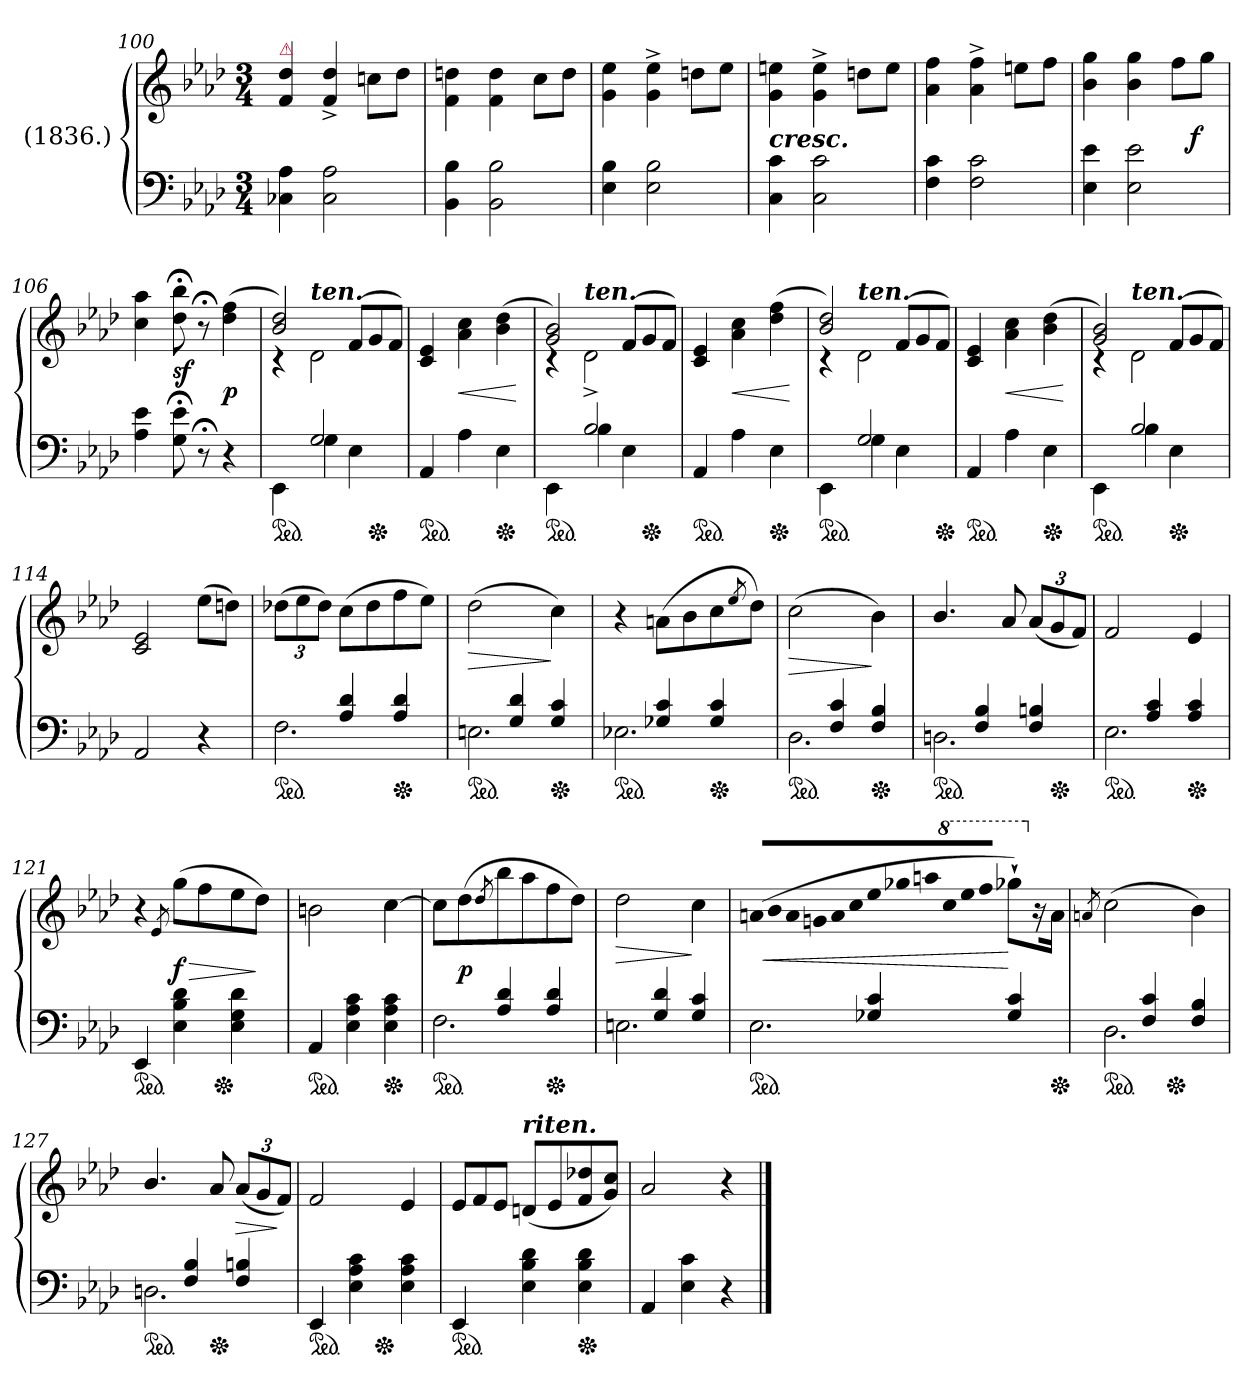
**kern	**kern	**dynam
*part1	*part1	*part1
*staff2	*staff1	*staff1/2
*I"(1836.)	*	*
*clefF4	*clefG2	*
*k[b-e-a-d-]	*k[b-e-a-d-]	*
*M3/4	*M3/4	*
=100	=100	=100
!	!LO:TX:a:Bi:color=crimson:t=⚠	!
4C-X 4A-	4f 4dd-	.
2C- 2A-	4f^< 4dd-^<	.
.	8ccnL	.
.	8dd-J	.
=101	=101	=101
4BB- 4B-	4f\ 4ddn\	.
2BB- 2B-	4f\ 4dd\	.
.	8ccL	.
.	8ddJ	.
=102	=102	=102
4E- 4B-	4g 4ee-	.
2E- 2B-	4g^< 4ee-^<	.
.	8ddnL	.
.	8ee-J	.
=103	=103	=103
!	!LO:TX:c:Bi:t=cresc.	!
4C 4c	4g 4een	.
2C 2c	4g^< 4ee^<	.
.	8ddnL	.
.	8eeJ	.
=104	=104	=104
4F 4c	4a- 4ff	.
2F 2c	4a-^< 4ff^<	.
.	8eenL	.
.	8ffJ	.
=105	=105	=105
4E- 4e-	4b- 4gg	.
2E- 2e-	4b- 4gg	.
.	8ffL	.
!	!	!LO:DY:rj
.	8ggJ	f
=106	=106	=106
4A- 4e-	4cc 4aa-	.
8G;< 8e-;<	8dd-;< 8bb-;<	sf
8r;<	8r;<	.
4r	(>4dd- 4ff	p
=107	=107	=107
*^	*^	*
*ped	*	*	*	*
4rAyy	4EE-\	2b- 2dd-)	4rc	.
!	!	!	!LO:TX:a:Bi:t=ten.	!
2G	4G	.	2d-	.
*	*	*Xtuplet	*	*
.	4E-	(<12fL	.	.
*Xped	*	*	*	*
.	.	12g	.	.
.	.	12fJ)	.	.
*v	*v	*	*	*
*	*v	*v	*
=108	=108	=108
*ped	*	*
4AA-	4c 4e-	.
4A-	4a- 4cc	<
*Xped	*	*
4E-	(>4b- 4dd-	.
.	.	[
=109	=109	=109
*^	*^	*
*ped	*	*	*	*
4reyy	4EE-\	2g 2b-)	4rc	.
!	!	!	!LO:TX:a:Bi:t=ten.	!
2B-	4B-	.	2d-^<	.
.	4E-	(<12fL	.	.
*Xped	*	*	*	*
.	.	12g	.	.
.	.	12fJ)	.	.
*v	*v	*	*	*
*	*v	*v	*
=110	=110	=110
*ped	*	*
4AA-	4c 4e-	.
4A-	4a- 4cc	<
*Xped	*	*
4E-	(>4dd- 4ff	.
.	.	[
=111	=111	=111
*^	*^	*
*ped	*	*	*	*
4rAyy	4EE-\	2b- 2dd-)	4rc	.
!	!	!	!LO:TX:a:Bi:t=ten.	!
2G	4G	.	2d-	.
.	4E-	(<12fL	.	.
.	.	12g	.	.
*Xped	*	*	*	*
.	.	12fJ)	.	.
*v	*v	*	*	*
*	*v	*v	*
=112	=112	=112
*ped	*	*
4AA-	4c 4e-	.
4A-	4a- 4cc	<
*Xped	*	*
4E-	(>4b- 4dd-	.
.	.	[
=113	=113	=113
*^	*^	*
*ped	*	*	*	*
4rcyy	4EE-\	2g 2b-)	4rc	.
!	!	!	!LO:TX:a:Bi:t=ten.	!
2B-	4B-	.	2d-	.
*Xped	*	*	*	*
.	4E-	(<12fL	.	.
.	.	12g	.	.
.	.	12fJ)	.	.
*v	*v	*	*	*
*	*v	*v	*
=114	=114	=114
2AA-	2c 2e-	.
4r	(>8ee-L	.
.	8ddnJ)	.
=115	=115	=115
*^	*	*
*	*	*tuplet	*
*ped	*	*	*
4reyy	2.F	(>12dd-XL	.
.	.	12ee-	.
.	.	12dd-J)	.
4A- 4d-	.	(>8ccL	.
.	.	8dd-	.
*Xped	*	*	*
4A- 4d-	.	8ff	.
.	.	8ee-J)	.
=116	=116	=116	=116
*ped	*	*	*
4reyy	2.En	(>2dd-	>
4G 4d-	.	.	.
*Xped	*	*	*
4G 4c	.	4cc)	]
=117	=117	=117	=117
*ped	*	*	*
4rcyy	2.E-X	4r	.
4G-X 4c	.	(>8anL	.
.	.	8b-	.
*Xped	*	*	*
4G- 4c	.	8cc	.
.	.	8qee-/	.
.	.	8dd-J)	.
=118	=118	=118	=118
*ped	*	*	*
4reyy	2.D-	(>2cc	>
4F 4c	.	.	.
*Xped	*	*	*
4F 4B-	.	4b-)	]
=119	=119	=119	=119
*ped	*	*	*
4reyy	2.Dn	4.b-/	.
4F 4B-	.	.	.
.	.	8a-	.
4F 4Bn	.	(<12a-L	.
*Xped	*	*	*
.	.	12g	.
.	.	12fJ)	.
=120	=120	=120	=120
*ped	*	*	*
4reyy	2.E-	2f	.
4A- 4c	.	.	.
*Xped	*	*	*
4A- 4c	.	4e-	.
*v	*v	*	*
=121	=121	=121
*ped	*	*
*	*^	*
4EE-	4r	4..ryy	.
.	8qe-/	.	.
4E- 4B- 4d-	(>8ggL	.	> f
.	8ff	.	.
*Xped	*	*	*
.	.	4ryy	.
4E- 4G 4d-	8ee-	.	.
.	8dd-J)	.	]
.	.	16ryy	.
*	*v	*v	*
=122	=122	=122
*ped	*	*
4AA-	2bn	.
4E- 4A- 4c	.	.
*Xped	*	*
4E- 4A- 4c	[4cc	.
=123	=123	=123
*^	*	*
*ped	*	*	*
4rgyy	2.F	8ccL]	.
.	.	(>8dd-	p
.	.	8qdd-/	.
4A- 4d-	.	8bb-	.
.	.	8aa-	.
*Xped	*	*	*
4A- 4d-	.	8ff	.
.	.	8dd-J)	.
=124	=124	=124	=124
4rcyy	2.En	2dd-	>
4G 4d-	.	.	.
4G 4c	.	4cc	]
=125	=125	=125	=125
*	*	*Xtuplet	*
!	!	!LO:N:vis=8	!
*ped	*	*	*
4reyy	2.E-	(<24an!/L	.
!	!	!LO:N:vis=8	!
.	.	24b-!	<
!	!	!LO:N:vis=8	!
.	.	24a!	.
!	!	!LO:N:vis=8	!
.	.	24gn!	.
!	!	!LO:N:vis=8	!
.	.	24a!	.
!	!	!LO:N:vis=8	!
.	.	24cc!	.
!	!	!LO:N:vis=8	!
4G-X 4c	.	24ee-!	.
!	!	!LO:N:vis=8	!
.	.	24gg-X!	.
!	!	!LO:N:vis=8	!
.	.	24aan!	.
*	*	*8va	*
!	!	!LO:N:vis=8	!
.	.	24ccc!	.
!	!	!LO:N:vis=8	!
.	.	24eee-!	.
!	!	!LO:N:vis=8	!
.	.	24fff!J	.
4G- 4c	.	8ggg-X`>L)	[
*	*	*X8va	*
.	.	16r	.
*Xped	*	*	*
.	.	16aJk	.
=126	=126	=126	=126
.	.	8qan/	.
*ped	*	*	*
*	*	*^	*
4rcyy	2.D-	(>2cc	4.ryy	.
4F 4c	.	.	.	.
*Xped	*	*	*	*
.	.	.	4.ryy	.
4F 4B-	.	4b-)	.	.
*	*	*v	*v	*
=127	=127	=127	=127
*ped	*	*	*
4reyy	2.Dn	4.b-/	.
4F 4B-	.	.	.
*Xped	*	*	*
.	.	8a-	.
*	*	*tuplet	*
4F 4Bn	.	(<12a-L	>
.	.	12g	.
.	.	12fJ)	]
*v	*v	*	*
=128	=128	=128
*ped	*	*
*	*^	*
4EE-	2f	4.ryy	.
4E- 4A- 4c	.	.	.
*Xped	*	*	*
.	.	4.ryy	.
4E- 4A- 4c	4e-	.	.
*	*v	*v	*
=129	=129	=129
*	*Xtuplet	*
*ped	*	*
4EE-	12e-L	.
.	12f	.
.	12e-J	.
!	!LO:TX:a:Bi:t=riten.	!
4E- 4B- 4d-	(<8dnL	.
.	8e-	.
*Xped	*	*
4E- 4B- 4d-	8f 8dd-X	.
.	8g 8ccJ)	.
=130	=130	=130
4AA-	2a-	.
4E- 4c	.	.
4r	4r	.
==	==	==
*-	*-	*-
